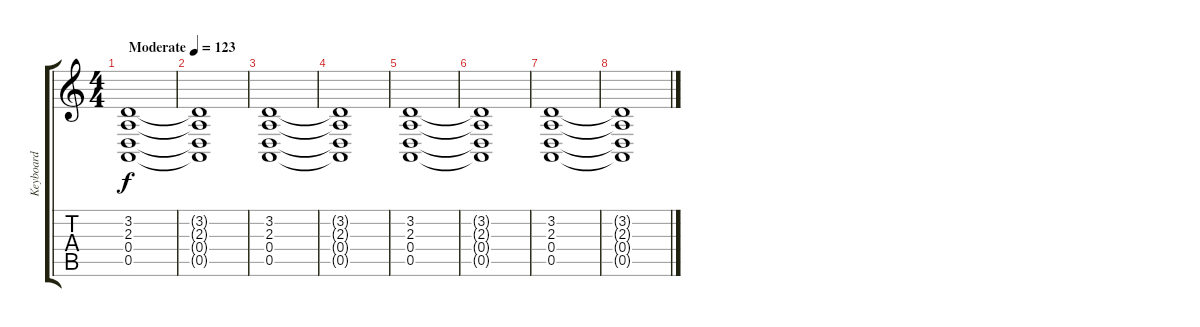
\track ("Keyboard" "Keyboard") {instrument tubularbells}
\staff {score tabs}
\tuning (E4 B3 G3 D3 A2 E2) {hide}
\ts (4 4)
\tempo (123 "Moderate")
\clef g2
\ks c
(3.2 2.3 0.4 0.5).1{dy f instrument tubularbells} |
(3.2{t} 2.3{t} 0.4{t} 0.5{t}).1 |
(3.2 2.3 0.4 0.5).1 |
(3.2{t} 2.3{t} 0.4{t} 0.5{t}).1 |
(3.2 2.3 0.4 0.5).1 |
(3.2{t} 2.3{t} 0.4{t} 0.5{t}).1 |
(3.2 2.3 0.4 0.5).1 |
(3.2{t} 2.3{t} 0.4{t} 0.5{t}).1
